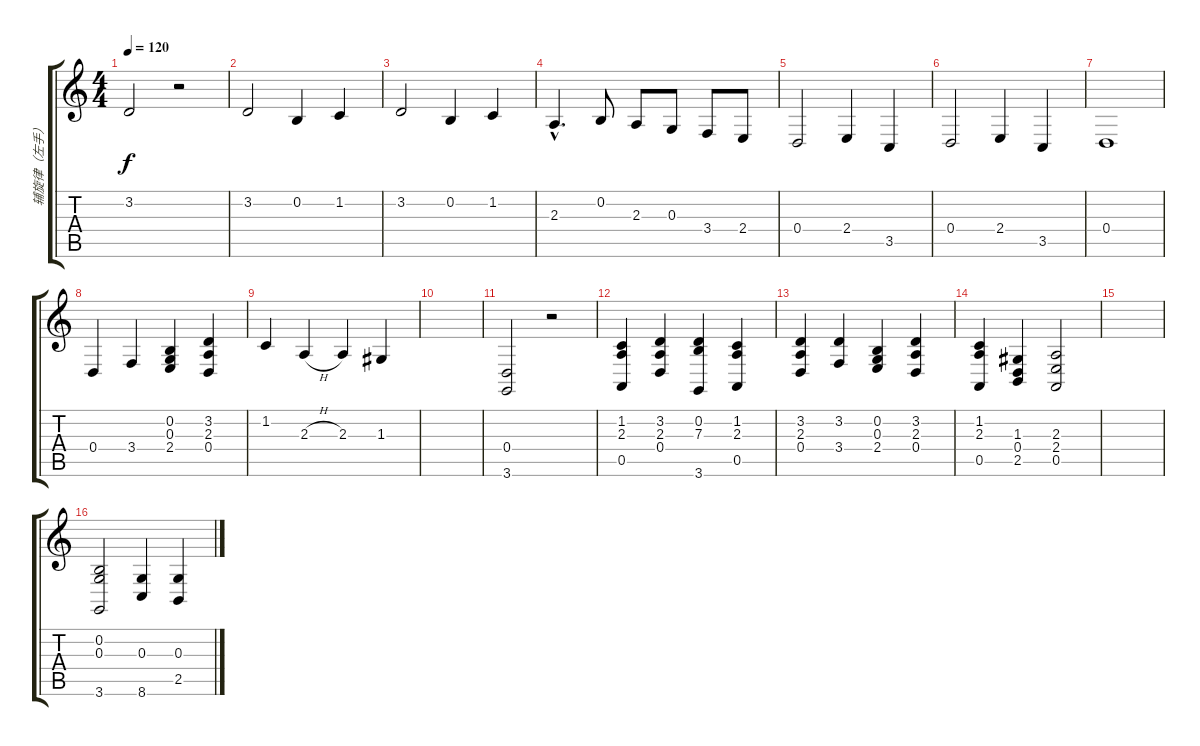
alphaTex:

\track ("辅旋律（左手）" "辅旋律（左手）") {instrument acousticgrandpiano}
\staff {score tabs}
\tuning (E4 B3 G3 D3 A2 E2) {hide}
\ts (4 4)
\tempo 120
\clef g2
\ks c
3.2.2{dy f instrument acousticgrandpiano} r.2 |
3.2.2 0.2.4 1.2.4 |
3.2.2 0.2.4 1.2.4 |
2.3{hac}.4{d} 0.2.8 2.3.8 0.3.8 3.4.8 2.4.8 |
0.4.2 2.4.4 3.5.4 |
0.4.2 2.4.4 3.5.4 |
0.4.1 |
0.4.4 3.4.4 (0.2 0.3 2.4).4 (3.2 2.3 0.4).4 |
1.2.4 2.3{h}.4 2.3.4 1.3.4 |
|
(0.4 3.6).2 r.2 |
(1.2 2.3 0.5).4 (3.2 2.3 0.4).4 (0.2 7.3 3.6).4 (1.2 2.3 0.5).4 |
(3.2 2.3 0.4).4 (3.2 3.4).4 (0.2 0.3 2.4).4 (3.2 2.3 0.4).4 |
(1.2 2.3 0.5).4 (1.3 0.4 2.5).4 (2.3 2.4 0.5).2 |
|
(0.2 0.3 3.6).2 (0.3 8.6).4 (0.3 2.5).4
